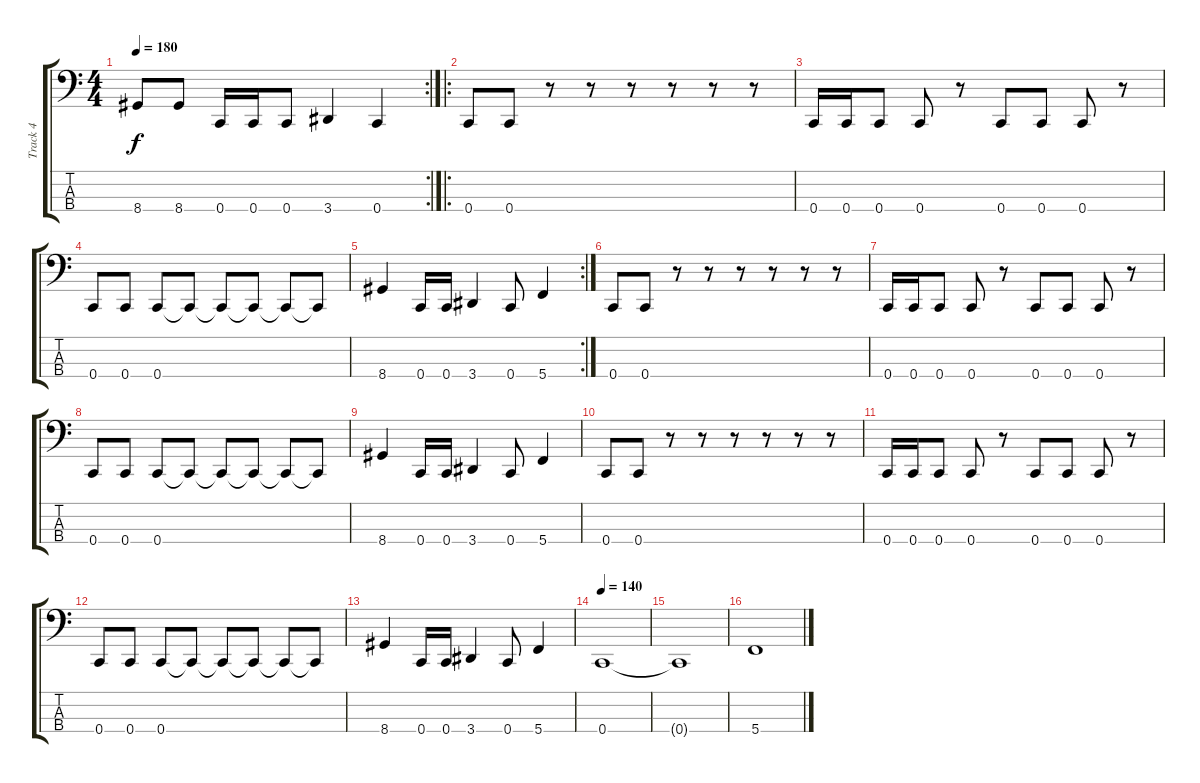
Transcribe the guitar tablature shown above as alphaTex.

\track ("Track 4" "Track 4") {instrument slapbass2}
\staff {score tabs}
\tuning (F2 C2 G1 C1) {hide}
\rc 2
\ts (4 4)
\tempo 180
\clef f4
\ks c
8.4.8{dy f} 8.4.8 0.4.16 0.4.16 0.4.8 3.4.4 0.4.4 |
\ro
0.4.8 0.4.8 r.8 r.8 r.8 r.8 r.8 r.8 |
0.4.16 0.4.16 0.4.8 0.4.8 r.8 0.4.8 0.4.8 0.4.8 r.8 |
0.4.8 0.4.8 0.4.8 0.4{t}.8 0.4{t}.8 0.4{t}.8 0.4{t}.8 0.4{t}.8 |
\rc 2
8.4.4 0.4.16 0.4.16 3.4.4 0.4.8 5.4.4 |
0.4.8 0.4.8 r.8 r.8 r.8 r.8 r.8 r.8 |
0.4.16 0.4.16 0.4.8 0.4.8 r.8 0.4.8 0.4.8 0.4.8 r.8 |
0.4.8 0.4.8 0.4.8 0.4{t}.8 0.4{t}.8 0.4{t}.8 0.4{t}.8 0.4{t}.8 |
8.4.4 0.4.16 0.4.16 3.4.4 0.4.8 5.4.4 |
0.4.8 0.4.8 r.8 r.8 r.8 r.8 r.8 r.8 |
0.4.16 0.4.16 0.4.8 0.4.8 r.8 0.4.8 0.4.8 0.4.8 r.8 |
0.4.8 0.4.8 0.4.8 0.4{t}.8 0.4{t}.8 0.4{t}.8 0.4{t}.8 0.4{t}.8 |
8.4.4 0.4.16 0.4.16 3.4.4 0.4.8 5.4.4 |
\tempo 140
0.4.1 |
0.4{t}.1 |
5.4.1
